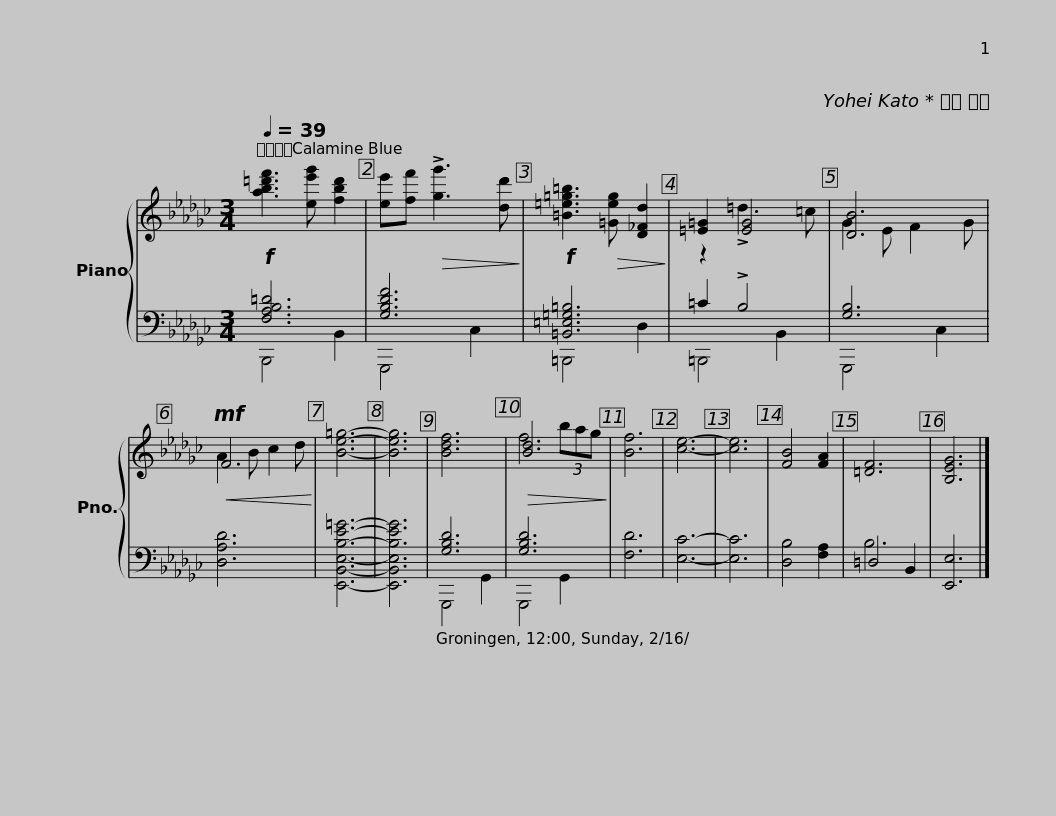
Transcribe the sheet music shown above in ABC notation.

X:1
%%score { ( 1 4 ) | ( 2 3 ) }
L:1/8
Q:1/4=39
M:3/4
I:linebreak $
K:Gb
V:1 treble
V:4 treble
V:2 bass
V:3 bass
V:1
!f! [ab=d'f']3 [ee'g'] [fbd']2 | [ee'][ff']!>(! !>![gg']3 [dd']!>)! |!f! [=B=e=g=b]3!>(! [=Geg] [D_Fd]2!>)! | [=E=G]2 [EG]4 | [DB]6 | %5
!mf!!<(! F6!<)! | [Be=g]6- | [Beg]6 |$ [Bdf]6 |!>(! [Bd]6!>)! | %10
 [Bf]6 | [ce]6- | [ce]6 | [FB]4 [FA]2 | [=DF]6 | %15
 [B,EG]6 |] %16
V:2
 [F,A,B,=D]6 | [G,B,DF]6 | [=B,,=E,=G,=B,]6 | =C2 !>!B,4 | [G,B,]6 | %5
 [D,A,D]6 | [E,,B,,E,B,E=G]6- | [E,,B,,E,B,EG]6 |$ [G,B,D]6 | [G,B,D]6 | %10
 [F,D]6 | [E,C]6- | [E,C]6 | [D,B,]4 [F,A,]2 | =D,4 B,,2 | %15
 [E,,E,]6 |] %16
V:3
 B,,,4 B,,2 | G,,,4 C,2 | =B,,,4 D,2 | =B,,,4 B,,2 | G,,,4 C,2 | %5
 x6 | x6 | x6 |$ G,,,4 G,,2 | G,,,4 G,,2 | %10
 x6 | x6 | x6 | x6 | B,6 | %15
 x6 |] %16
V:4
 x6 | x6 | x6 | z2 !>!=d3 =c | G2 E F2 G | %5
 A2 B c2 d | x6 | x6 |$ x6 | f4 (3bag | %10
 x6 | x6 | x6 | x6 | x6 | %15
 x6 |] %16
